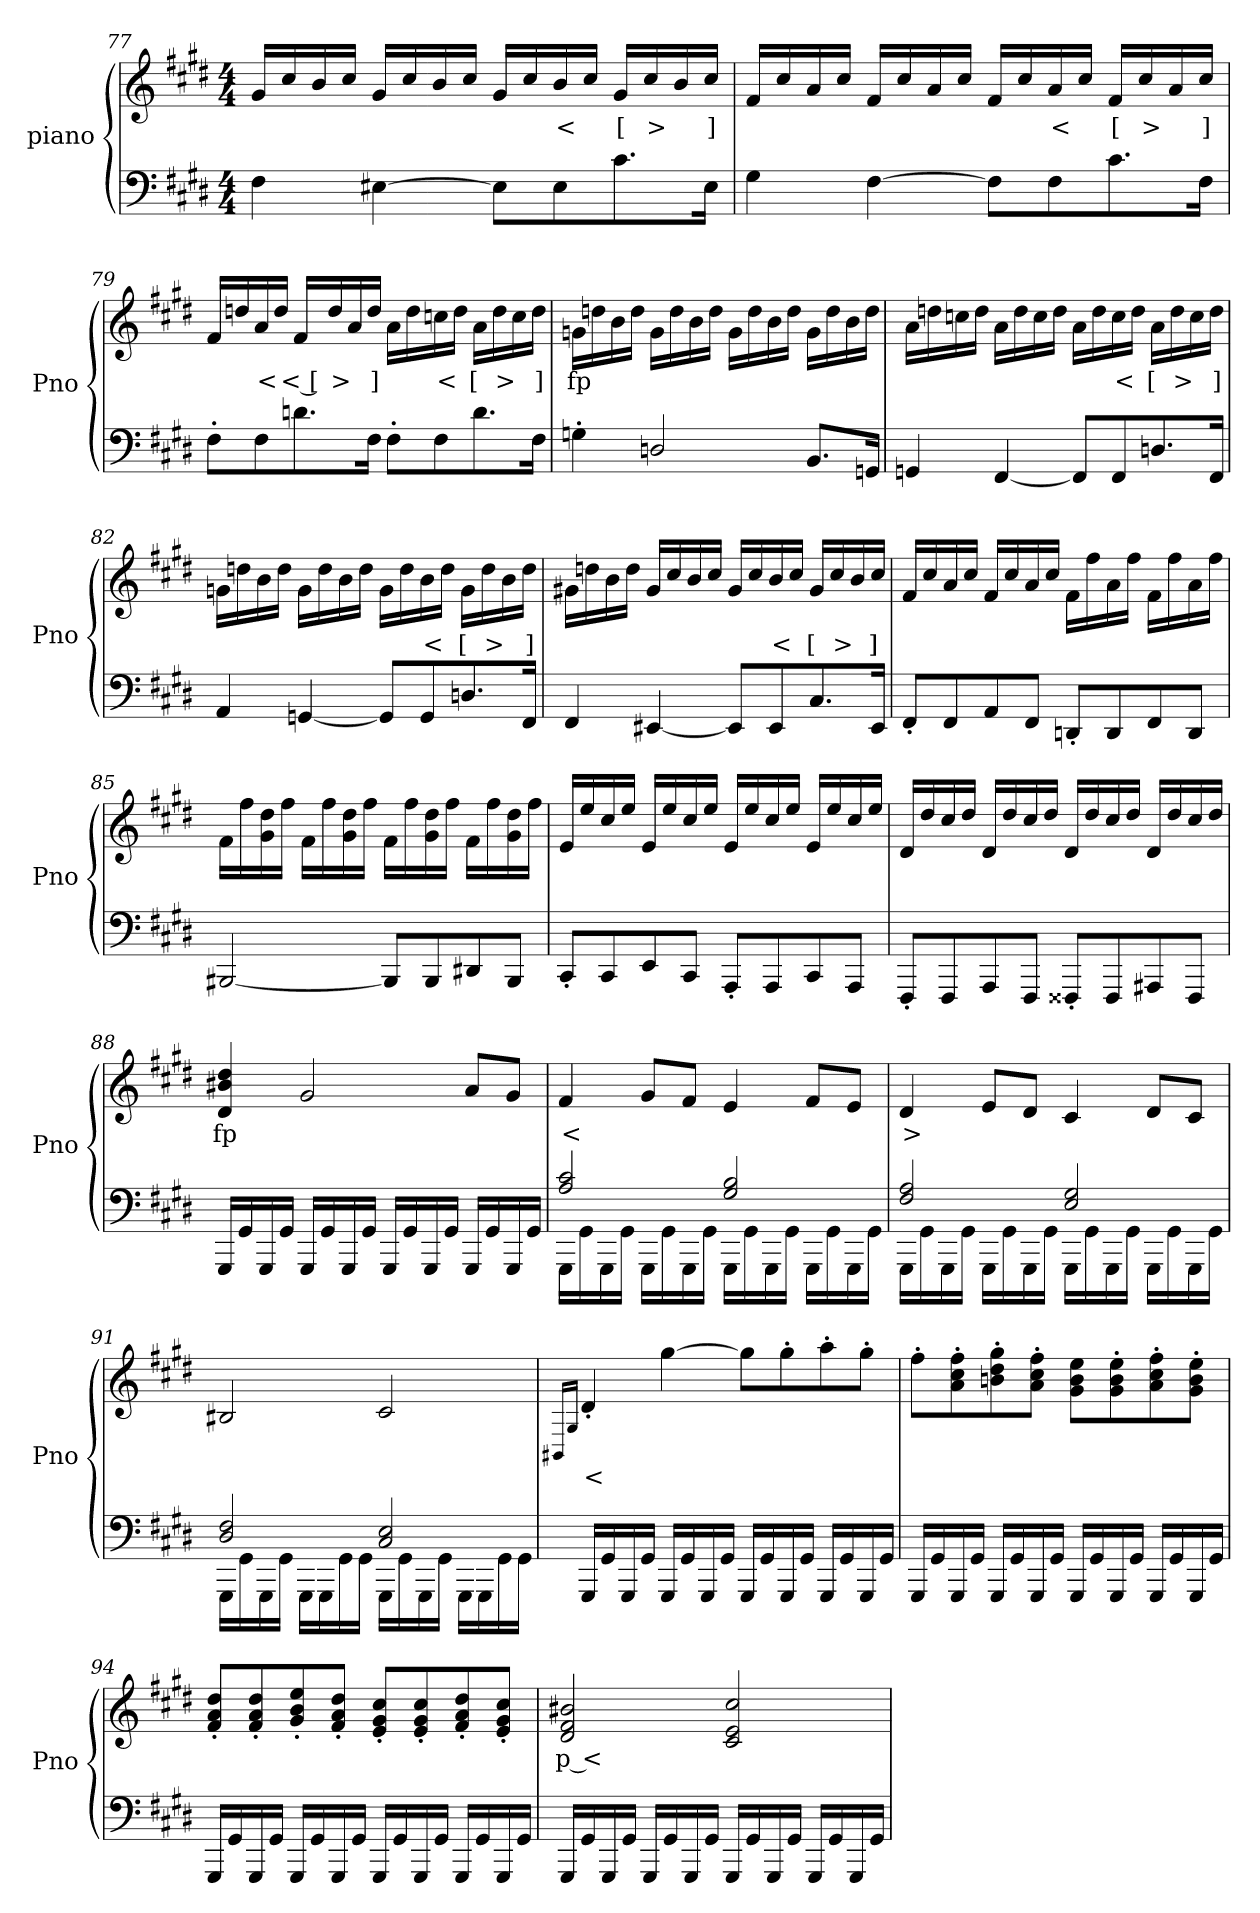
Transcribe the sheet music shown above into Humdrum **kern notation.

**kern	**kern	**text
*part2	*part1	*part1
*staff2	*staff1	*staff1
*I"piano	*I"piano	*
*I'Pno	*I'Pno	*
*clefF4	*clefG2	*
*k[f#c#g#d#]	*k[f#c#g#d#]	*
*c#:	*c#:	*
*M4/4	*M4/4	*
=77	=77	=77
4F#\	16g#/LL	.
.	16cc#/	.
.	16b/	.
.	16cc#/JJ	.
[4E#X\	16g#/LL	.
.	16cc#/	.
.	16b/	.
.	16cc#/JJ	.
8E#\L]	16g#/LL	.
.	16cc#/	.
!	!	!LO:LY:b
8E#\	16b/	<
.	16cc#/JJ	.
!	!	!LO:LY:b
8.c#\	16g#/LL	[
!	!	!LO:LY:b
.	16cc#/	>
.	16b/	.
!	!	!LO:LY:b
16E#\Jk	16cc#/JJ	]
!!LO:LB:g=z
=78	=78	=78
4G#\	16f#/LL	.
.	16cc#/	.
.	16a/	.
.	16cc#/JJ	.
[4F#\	16f#/LL	.
.	16cc#/	.
.	16a/	.
.	16cc#/JJ	.
8F#\L]	16f#/LL	.
.	16cc#/	.
!	!	!LO:LY:b
8F#\	16a/	<
.	16cc#/JJ	.
!	!	!LO:LY:b
8.c#\	16f#/LL	[
!	!	!LO:LY:b
.	16cc#/	>
.	16a/	.
!	!	!LO:LY:b
16F#\Jk	16cc#/JJ	]
=79	=79	=79
8F#'\L	16f#/LL	.
.	16ddn/	.
!	!	!LO:LY:b
8F#\	16a/	<
.	16dd/JJ	.
!	!	!LO:LY:b
8.dn\	16f#/LL	< [
!	!	!LO:LY:b
.	16dd/	>
.	16a/	.
!	!	!LO:LY:b
16F#\Jk	16dd/JJ	]
8F#'\L	16a\LL	.
.	16dd\	.
!	!	!LO:LY:b
8F#\	16ccn\	<
.	16dd\JJ	.
!	!	!LO:LY:b
8.d\	16a\LL	[
!	!	!LO:LY:b
.	16dd\	>
.	16cc\	.
!	!	!LO:LY:b
16F#\Jk	16dd\JJ	]
=80	=80	=80
!	!	!LO:LY:b
4Gn'\	16gn\LL	fp
.	16ddn\	.
.	16b\	.
.	16dd\JJ	.
2Dn/	16g\LL	.
.	16dd\	.
.	16b\	.
.	16dd\JJ	.
.	16g\LL	.
.	16dd\	.
.	16b\	.
.	16dd\JJ	.
8.BB/L	16g\LL	.
.	16dd\	.
.	16b\	.
16GGn/Jk	16dd\JJ	.
!!LO:LB:g=z
=81	=81	=81
4GGn/	16a\LL	.
.	16ddn\	.
.	16ccn\	.
.	16dd\JJ	.
[4FF#/	16a\LL	.
.	16dd\	.
.	16cc\	.
.	16dd\JJ	.
8FF#/L]	16a\LL	.
.	16dd\	.
!	!	!LO:LY:b
8FF#/	16cc\	<
.	16dd\JJ	.
!	!	!LO:LY:b
8.Dn/	16a\LL	[
!	!	!LO:LY:b
.	16dd\	>
.	16cc\	.
!	!	!LO:LY:b
16FF#/Jk	16dd\JJ	]
=82	=82	=82
4AA/	16gn\LL	.
.	16ddn\	.
.	16b\	.
.	16dd\JJ	.
[4GGn/	16g\LL	.
.	16dd\	.
.	16b\	.
.	16dd\JJ	.
8GG/L]	16g\LL	.
.	16dd\	.
!	!	!LO:LY:b
8GG/	16b\	<
.	16dd\JJ	.
!	!	!LO:LY:b
8.Dn/	16g\LL	[
!	!	!LO:LY:b
.	16dd\	>
.	16b\	.
!	!	!LO:LY:b
16FF#/Jk	16dd\JJ	]
=83	=83	=83
4FF#/	16g#X\LL	.
.	16ddn\	.
.	16b\	.
.	16dd\JJ	.
[4EE#X/	16g#/LL	.
.	16cc#/	.
.	16b/	.
.	16cc#/JJ	.
8EE#/L]	16g#/LL	.
.	16cc#/	.
!	!	!LO:LY:b
8EE#/	16b/	<
.	16cc#/JJ	.
!	!	!LO:LY:b
8.C#/	16g#/LL	[
!	!	!LO:LY:b
.	16cc#/	>
.	16b/	.
!	!	!LO:LY:b
16EE#/Jk	16cc#/JJ	]
!!LO:LB:g=z
=84	=84	=84
8FF#'/L	16f#/LL	.
.	16cc#/	.
8FF#/	16a/	.
.	16cc#/JJ	.
8AA/	16f#/LL	.
.	16cc#/	.
8FF#/J	16a/	.
.	16cc#/JJ	.
8DDn'/L	16f#\LL	.
.	16ff#\	.
8DD/	16a\	.
.	16ff#\JJ	.
8FF#/	16f#\LL	.
.	16ff#\	.
8DD/J	16a\	.
.	16ff#\JJ	.
=85	=85	=85
[2BBB#X/	16f#\LL	.
.	16ff#\	.
.	16g#\ 16dd#\	.
.	16ff#\JJ	.
.	16f#\LL	.
.	16ff#\	.
.	16g#\ 16dd#\	.
.	16ff#\JJ	.
8BBB#/L]	16f#\LL	.
.	16ff#\	.
8BBB#/	16g#\ 16dd#\	.
.	16ff#\JJ	.
8DD#X/	16f#\LL	.
.	16ff#\	.
8BBB#/J	16g#\ 16dd#\	.
.	16ff#\JJ	.
=86	=86	=86
8CC#'/L	16e/LL	.
.	16ee/	.
8CC#/	16cc#/	.
.	16ee/JJ	.
8EE/	16e/LL	.
.	16ee/	.
8CC#/J	16cc#/	.
.	16ee/JJ	.
8AAA'/L	16e/LL	.
.	16ee/	.
8AAA/	16cc#/	.
.	16ee/JJ	.
8CC#/	16e/LL	.
.	16ee/	.
8AAA/J	16cc#/	.
.	16ee/JJ	.
!!LO:PB:g=z
=87	=87	=87
8FFF#'/L	16d#/LL	.
.	16dd#/	.
8FFF#/	16cc#/	.
.	16dd#/JJ	.
8AAA/	16d#/LL	.
.	16dd#/	.
8FFF#/J	16cc#/	.
.	16dd#/JJ	.
8FFF##X'/L	16d#/LL	.
.	16dd#/	.
8FFF##/	16cc#/	.
.	16dd#/JJ	.
8AAA#X/	16d#/LL	.
.	16dd#/	.
8FFF##/J	16cc#/	.
.	16dd#/JJ	.
=88	=88	=88
!	!	!LO:LY:b
16GGG#/LL	4d#/ 4b#X/ 4dd#/	fp
16GG#/	.	.
16GGG#/	.	.
16GG#/JJ	.	.
16GGG#/LL	2g#/	.
16GG#/	.	.
16GGG#/	.	.
16GG#/JJ	.	.
16GGG#/LL	.	.
16GG#/	.	.
16GGG#/	.	.
16GG#/JJ	.	.
16GGG#/LL	8a/L	.
16GG#/	.	.
16GGG#/	8g#/J	.
16GG#/JJ	.	.
=89	=89	=89
*^	*	*
!	!	!	!LO:LY:b
2A/ 2c#/	16GGG#\LL	4f#/	<
.	16GG#\	.	.
.	16GGG#\	.	.
.	16GG#\JJ	.	.
.	16GGG#\LL	8g#/L	.
.	16GG#\	.	.
.	16GGG#\	8f#/J	.
.	16GG#\JJ	.	.
2G#/ 2B/	16GGG#\LL	4e/	.
.	16GG#\	.	.
.	16GGG#\	.	.
.	16GG#\JJ	.	.
.	16GGG#\LL	8f#/L	.
.	16GG#\	.	.
.	16GGG#\	8e/J	.
.	16GG#\JJ	.	.
!!LO:LB:g=z
=90	=90	=90	=90
!	!	!	!LO:LY:b
2F#/ 2A/	16GGG#\LL	4d#/	>
.	16GG#\	.	.
.	16GGG#\	.	.
.	16GG#\JJ	.	.
.	16GGG#\LL	8e/L	.
.	16GG#\	.	.
.	16GGG#\	8d#/J	.
.	16GG#\JJ	.	.
2E/ 2G#/	16GGG#\LL	4c#/	.
.	16GG#\	.	.
.	16GGG#\	.	.
.	16GG#\JJ	.	.
.	16GGG#\LL	8d#/L	.
.	16GG#\	.	.
.	16GGG#\	8c#/J	.
.	16GG#\JJ	.	.
=91	=91	=91	=91
2D#/ 2F#/	16GGG#\LL	2B#X/	.
.	16GG#\	.	.
.	16GGG#\	.	.
.	16GG#\JJ	.	.
.	16GGG#\LL	.	.
.	16GGG#\	.	.
.	16GG#\	.	.
.	16GG#\JJ	.	.
2C#/ 2E/	16GGG#\LL	2c#/	.
.	16GG#\	.	.
.	16GGG#\	.	.
.	16GG#\JJ	.	.
.	16GGG#\LL	.	.
.	16GGG#\	.	.
.	16GG#\	.	.
.	16GG#\JJ	.	.
*v	*v	*	*
=92	=92	=92
.	16qBB#X/LL	.
.	16qG#/JJ	.
!	!	!LO:LY:b
16GGG#/LL	4d#'/	<
16GG#/	.	.
16GGG#/	.	.
16GG#/JJ	.	.
16GGG#/LL	[4gg#\	.
16GG#/	.	.
16GGG#/	.	.
16GG#/JJ	.	.
16GGG#/LL	8gg#\L]	.
16GG#/	.	.
16GGG#/	8gg#'\	.
16GG#/JJ	.	.
16GGG#/LL	8aa'\	.
16GG#/	.	.
16GGG#/	8gg#'\J	.
16GG#/JJ	.	.
!!LO:LB:g=z
=93	=93	=93
16GGG#/LL	8ff#'\L	.
16GG#/	.	.
16GGG#/	8a\' 8cc#\' 8ff#\'	.
16GG#/JJ	.	.
16GGG#/LL	8bn\' 8dd#\' 8gg#\'	.
16GG#/	.	.
16GGG#/	8a\' 8cc#\' 8ff#\'J	.
16GG#/JJ	.	.
16GGG#/LL	8g#\ 8b\ 8ee\L	.
16GG#/	.	.
16GGG#/	8g#\' 8b\' 8ee\'	.
16GG#/JJ	.	.
16GGG#/LL	8a\' 8cc#\' 8ff#\'	.
16GG#/	.	.
16GGG#/	8g#\' 8b\' 8ee\'J	.
16GG#/JJ	.	.
=94	=94	=94
16GGG#/LL	8f#/' 8a/' 8dd#/'L	.
16GG#/	.	.
16GGG#/	8f#/' 8a/' 8dd#/'	.
16GG#/JJ	.	.
16GGG#/LL	8g#/' 8b/' 8ee/'	.
16GG#/	.	.
16GGG#/	8f#/' 8a/' 8dd#/'J	.
16GG#/JJ	.	.
16GGG#/LL	8e/' 8g#/' 8cc#/'L	.
16GG#/	.	.
16GGG#/	8e/' 8g#/' 8cc#/'	.
16GG#/JJ	.	.
16GGG#/LL	8f#/' 8a/' 8dd#/'	.
16GG#/	.	.
16GGG#/	8e/' 8g#/' 8cc#/'J	.
16GG#/JJ	.	.
=95	=95	=95
!	!	!LO:LY:b
16GGG#/LL	2d#/ 2f#/ 2b#X/	p <
16GG#/	.	.
16GGG#/	.	.
16GG#/JJ	.	.
16GGG#/LL	.	.
16GG#/	.	.
16GGG#/	.	.
16GG#/JJ	.	.
16GGG#/LL	2c#/ 2e/ 2cc#/	.
16GG#/	.	.
16GGG#/	.	.
16GG#/JJ	.	.
16GGG#/LL	.	.
16GG#/	.	.
16GGG#/	.	.
16GG#/JJ	.	.
=	=	=
*-	*-	*-
